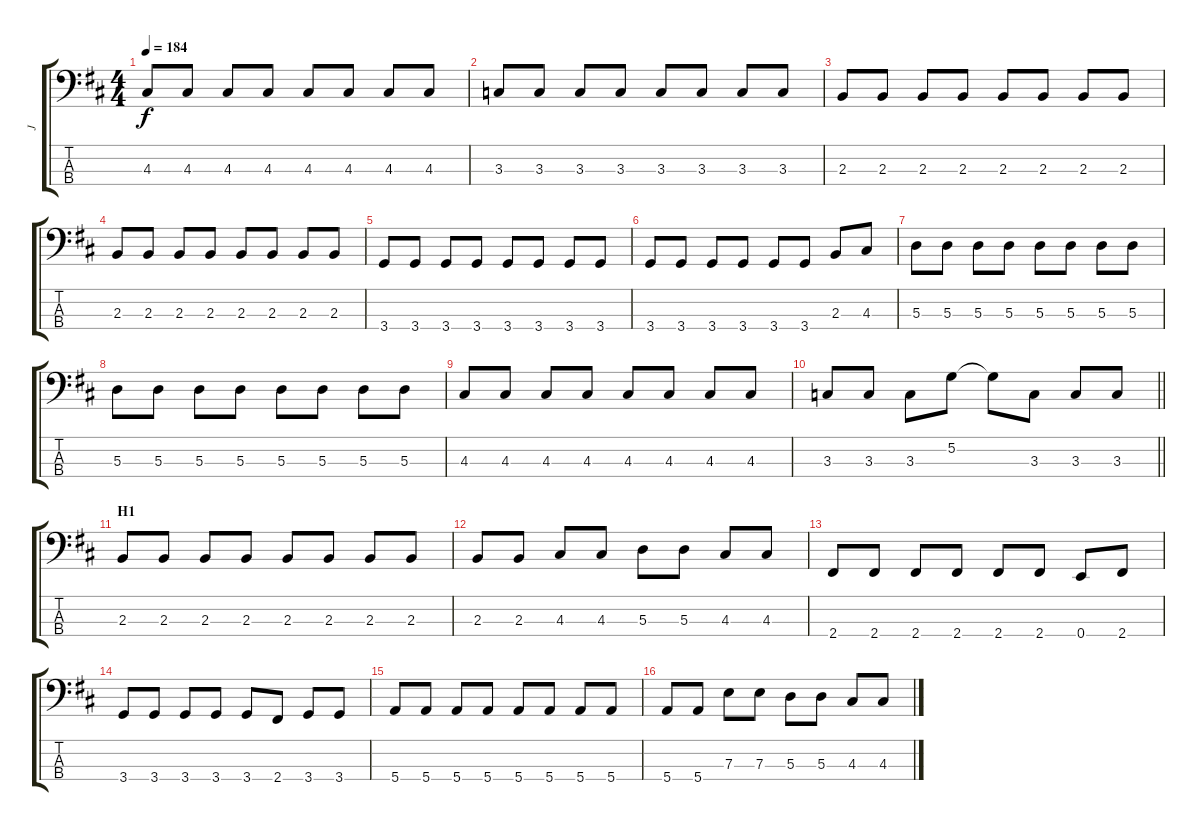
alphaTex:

\track ("J" "J") {instrument electricbassfinger}
\staff {score tabs}
\tuning (G2 D2 A1 E1) {hide}
\ts (4 4)
\tempo 184
\clef f4
\ks bminor
4.3.8{dy f} 4.3.8 4.3.8 4.3.8 4.3.8 4.3.8 4.3.8 4.3.8 |
3.3.8 3.3.8 3.3.8 3.3.8 3.3.8 3.3.8 3.3.8 3.3.8 |
2.3.8 2.3.8 2.3.8 2.3.8 2.3.8 2.3.8 2.3.8 2.3.8 |
2.3.8 2.3.8 2.3.8 2.3.8 2.3.8 2.3.8 2.3.8 2.3.8 |
3.4.8 3.4.8 3.4.8 3.4.8 3.4.8 3.4.8 3.4.8 3.4.8 |
3.4.8 3.4.8 3.4.8 3.4.8 3.4.8 3.4.8 2.3.8 4.3.8 |
5.3.8 5.3.8 5.3.8 5.3.8 5.3.8 5.3.8 5.3.8 5.3.8 |
5.3.8 5.3.8 5.3.8 5.3.8 5.3.8 5.3.8 5.3.8 5.3.8 |
4.3.8 4.3.8 4.3.8 4.3.8 4.3.8 4.3.8 4.3.8 4.3.8 |
\barLineRight lightlight
3.3.8 3.3.8 3.3.8 5.2.8 5.2{t}.8 3.3.8 3.3.8 3.3.8 |
\section ("" "H1")
2.3.8 2.3.8 2.3.8 2.3.8 2.3.8 2.3.8 2.3.8 2.3.8 |
2.3.8 2.3.8 4.3.8 4.3.8 5.3.8 5.3.8 4.3.8 4.3.8 |
2.4.8 2.4.8 2.4.8 2.4.8 2.4.8 2.4.8 0.4.8 2.4.8 |
3.4.8 3.4.8 3.4.8 3.4.8 3.4.8 2.4.8 3.4.8 3.4.8 |
5.4.8 5.4.8 5.4.8 5.4.8 5.4.8 5.4.8 5.4.8 5.4.8 |
5.4.8 5.4.8 7.3.8 7.3.8 5.3.8 5.3.8 4.3.8 4.3.8
